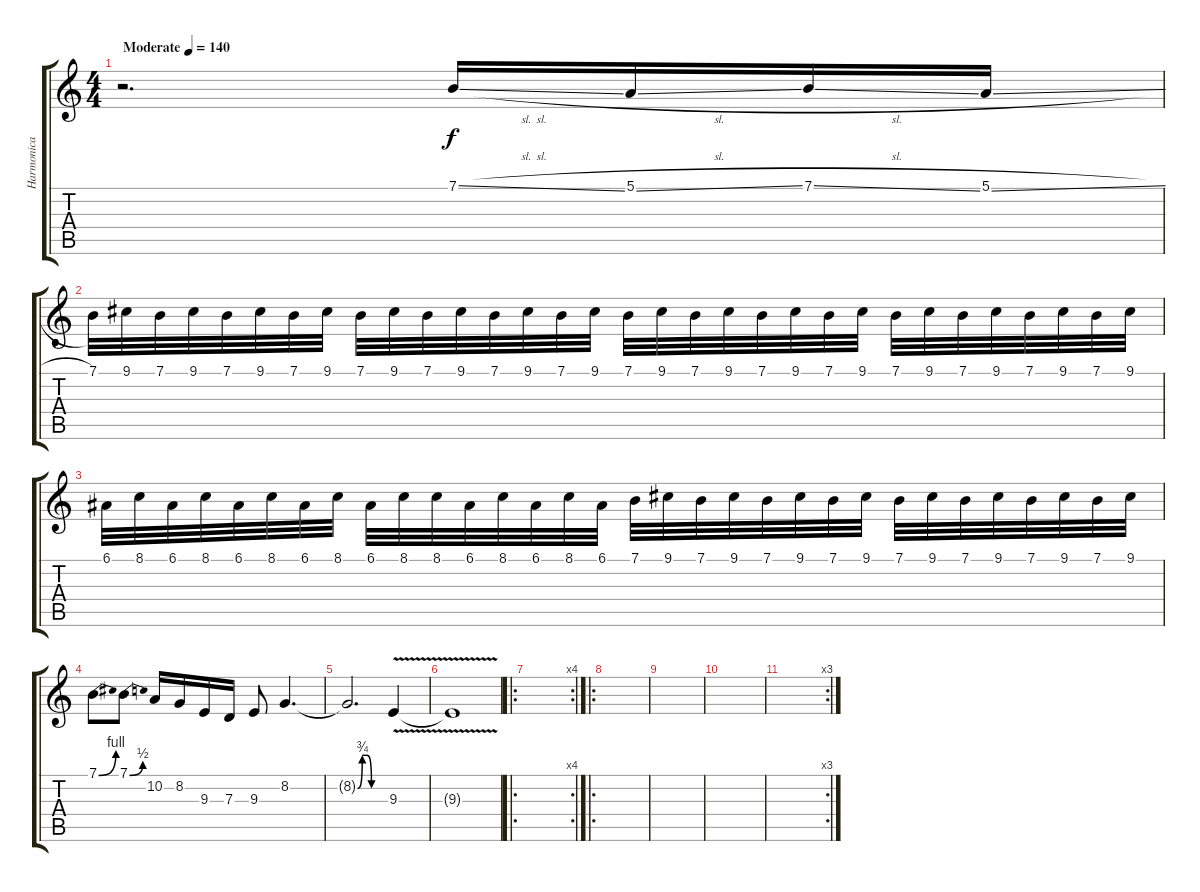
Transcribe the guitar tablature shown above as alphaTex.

\track ("Harmonica" "Harmonica") {instrument harmonica}
\staff {score tabs}
\tuning (E4 B3 G3 D3 A2 E2) {hide}
\ts (4 4)
\tempo (140 "Moderate")
\clef g2
\ks c
r.2{d dy f instrument harmonica} 7.1{sl}.16 5.1{sl}.16 7.1{sl}.16 5.1{sl}.16 |
7.1.32 9.1.32 7.1.32 9.1.32 7.1.32 9.1.32 7.1.32 9.1.32 7.1.32 9.1.32 7.1.32 9.1.32 7.1.32 9.1.32 7.1.32 9.1.32 7.1.32 9.1.32 7.1.32 9.1.32 7.1.32 9.1.32 7.1.32 9.1.32 7.1.32 9.1.32 7.1.32 9.1.32 7.1.32 9.1.32 7.1.32 9.1.32 |
6.1.32 8.1.32 6.1.32 8.1.32 6.1.32 8.1.32 6.1.32 8.1.32 6.1.32 8.1.32 8.1.32 6.1.32 8.1.32 6.1.32 8.1.32 6.1.32 7.1.32 9.1.32 7.1.32 9.1.32 7.1.32 9.1.32 7.1.32 9.1.32 7.1.32 9.1.32 7.1.32 9.1.32 7.1.32 9.1.32 7.1.32 9.1.32 |
7.1{be (bend 0 0 60 4)}.8 7.1{be (bend 0 0 60 2)}.8 10.2.16 8.2.16 9.3.16 7.3.16 9.3.8 8.2.4{d} |
8.2{be (custom 0 0 10 3 20 3 30 0 60 0) t}.2{d} 9.3{v}.4 |
9.3{t}.1 |
\ro
\rc 4
|
\ro
|
|
|
\rc 3
